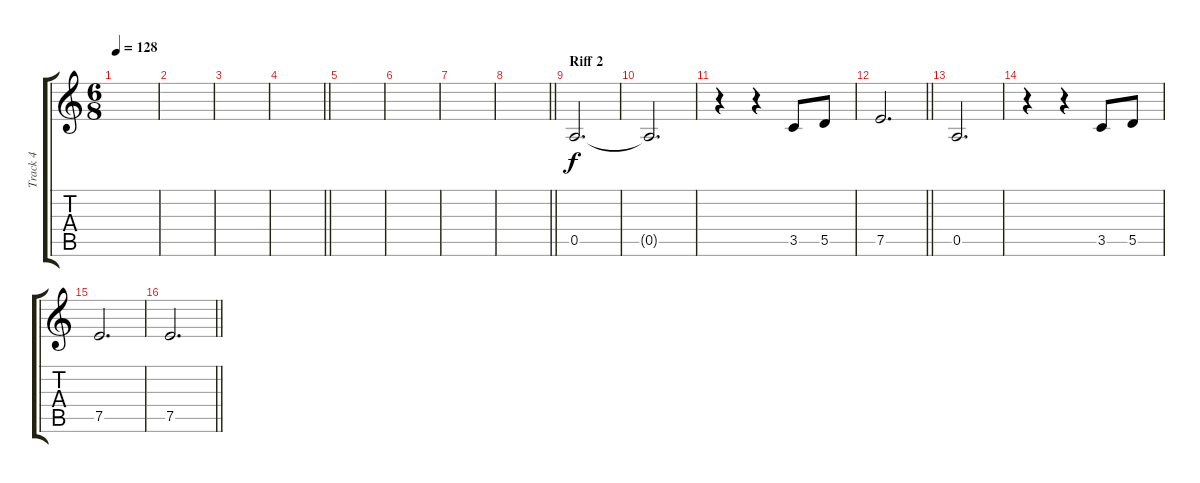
\track ("Track 4" "Track 4") {instrument acousticguitarsteel}
\staff {score tabs}
\tuning (E4 B3 G3 D3 A2 E2) {hide}
\ts (6 8)
\tempo 128
\clef g2
\ks aminor
|
|
|
\barLineRight lightlight
|
|
|
|
\barLineRight lightlight
|
\section ("" "Riff 2")
0.5.2{d} |
0.5{t}.2{d} |
r.4 r.4 3.5.8 5.5.8 |
\barLineRight lightlight
7.5.2{d} |
0.5.2{d} |
r.4 r.4 3.5.8 5.5.8 |
7.5.2{d} |
\barLineRight lightlight
7.5.2{d}
